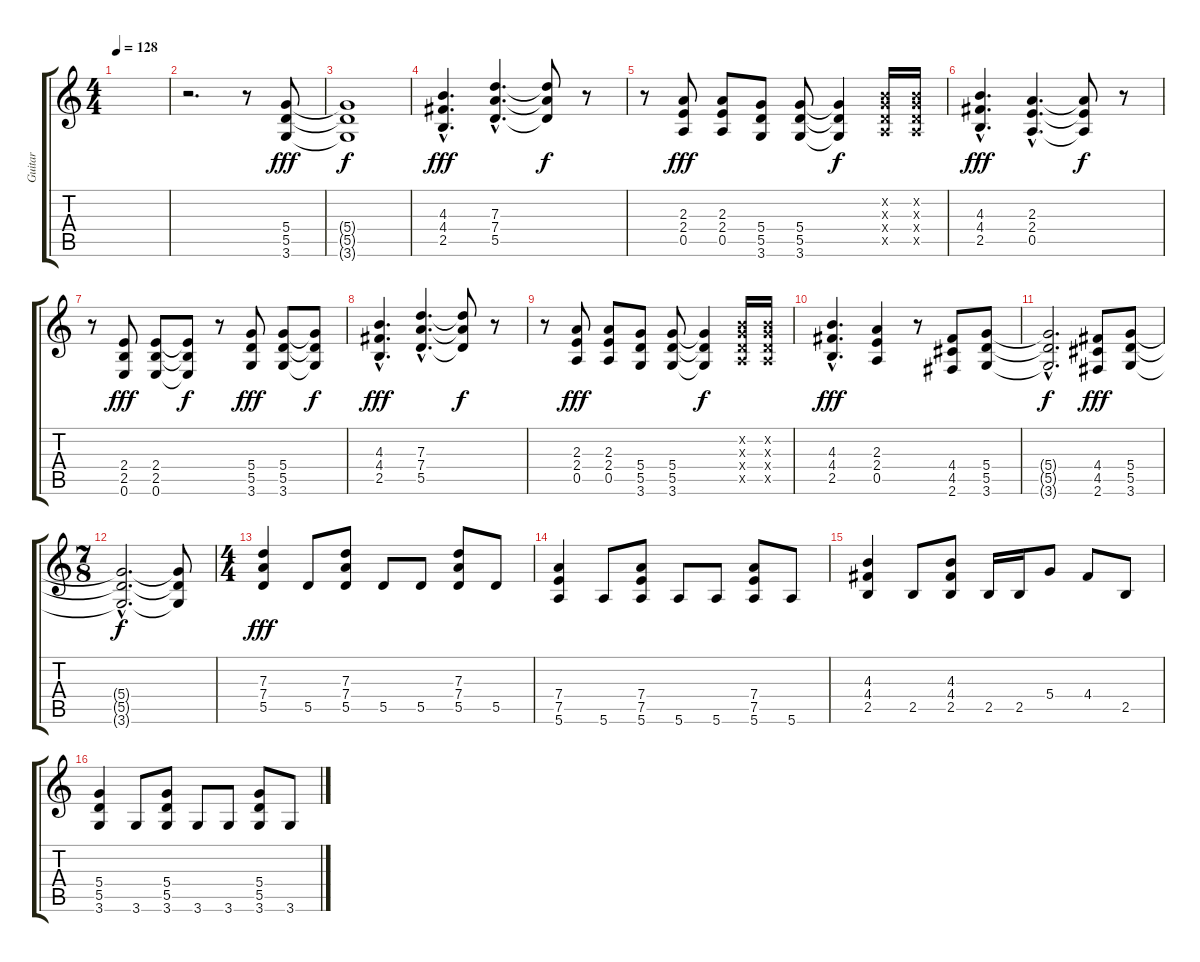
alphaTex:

\track ("Guitar" "Guitar") {instrument distortionguitar}
\staff {score tabs}
\tuning (E4 B3 G3 D3 A2 E2) {hide}
\ts (4 4)
\tempo 128
\clef g2
\ks c
|
r.2{d} r.8 (5.4 5.5 3.6).8{dy fff} |
(5.4{t} 5.5{t} 3.6{t}).1{dy f} |
(4.3{hac} 4.4{hac} 2.5{hac}).4{d dy fff} (7.3{hac} 7.4{hac} 5.5{hac}).4{d} (7.3{t} 7.4{t} 5.5{t}).8{dy f} r.8 |
r.8 (2.3 2.4 0.5).8{dy fff} (2.3 2.4 0.5).8 (5.4 5.5 3.6).8 (5.4 5.5 3.6).8 (5.4{t} 5.5{t} 3.6{t}).4{dy f} (0.2{x} 0.3{x} 0.4{x} 0.5{x}).16 (0.2{x} 0.3{x} 0.4{x} 0.5{x}).16 |
(4.3{hac} 4.4{hac} 2.5{hac}).4{d dy fff} (2.3{hac} 2.4{hac} 0.5{hac}).4{d} (2.3{t} 2.4{t} 0.5{t}).8{dy f} r.8 |
r.8 (2.4 2.5 0.6).8{dy fff} (2.4 2.5 0.6).8 (2.4{t} 2.5{t} 0.6{t}).8{dy f} r.8 (5.4 5.5 3.6).8{dy fff} (5.4 5.5 3.6).8 (5.4{t} 5.5{t} 3.6{t}).8{dy f} |
(4.3{hac} 4.4{hac} 2.5{hac}).4{d dy fff} (7.3{hac} 7.4{hac} 5.5{hac}).4{d} (7.3{t} 7.4{t} 5.5{t}).8{dy f} r.8 |
r.8 (2.3 2.4 0.5).8{dy fff} (2.3 2.4 0.5).8 (5.4 5.5 3.6).8 (5.4 5.5 3.6).8 (5.4{t} 5.5{t} 3.6{t}).4{dy f} (0.2{x} 0.3{x} 0.4{x} 0.5{x}).16 (0.2{x} 0.3{x} 0.4{x} 0.5{x}).16 |
(4.3{hac} 4.4{hac} 2.5{hac}).4{d dy fff} (2.3 2.4 0.5).4 r.8 (4.4 4.5 2.6).8 (5.4 5.5 3.6).8 |
(5.4{hac t} 5.5{hac t} 3.6{hac t}).2{d dy f} (4.4 4.5 2.6).8{dy fff} (5.4 5.5 3.6).8 |
\ts (7 8)
(5.4{hac t} 5.5{hac t} 3.6{hac t}).2{d dy f} (5.4{t} 5.5{t} 3.6{t}).8 |
\ts (4 4)
(7.3 7.4 5.5).4{dy fff} 5.5.8 (7.3 7.4 5.5).8 5.5.8 5.5.8 (7.3 7.4 5.5).8 5.5.8 |
(7.4 7.5 5.6).4 5.6.8 (7.4 7.5 5.6).8 5.6.8 5.6.8 (7.4 7.5 5.6).8 5.6.8 |
(4.3 4.4 2.5).4 2.5.8 (4.3 4.4 2.5).8 2.5.16 2.5.16 5.4.8 4.4.8 2.5.8 |
(5.4 5.5 3.6).4 3.6.8 (5.4 5.5 3.6).8 3.6.8 3.6.8 (5.4 5.5 3.6).8 3.6.8
